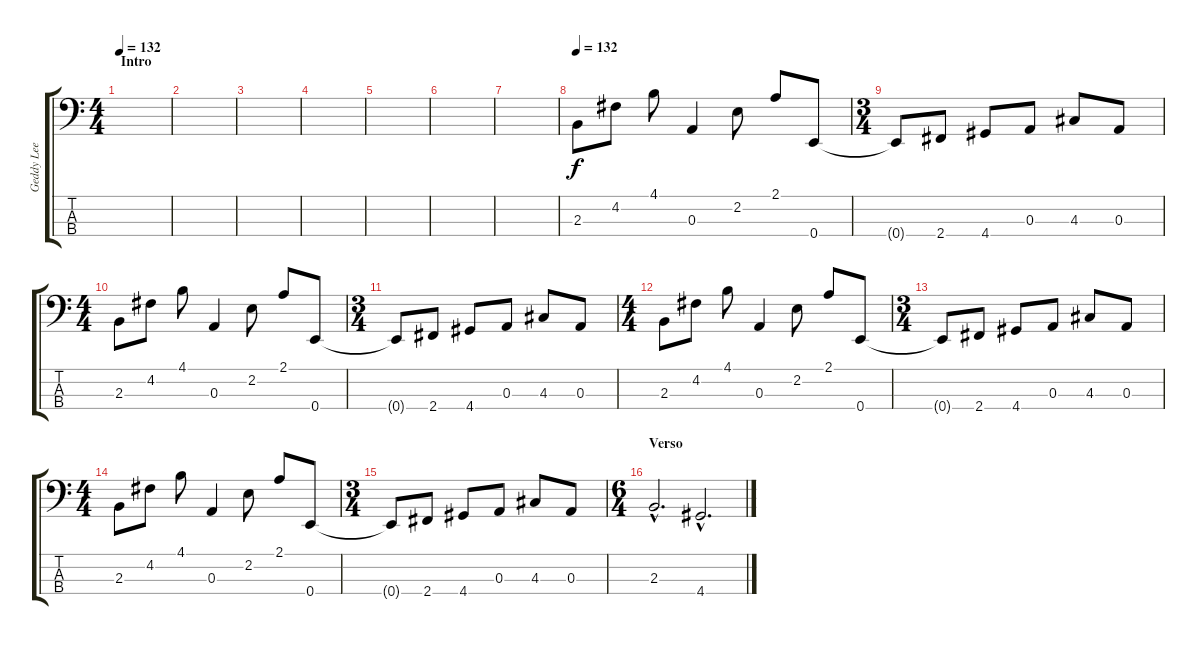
\track ("Geddy Lee" "Geddy Lee") {instrument electricbasspick}
\staff {score tabs}
\tuning (G2 D2 A1 E1) {hide}
\ts (4 4)
\section ("" "Intro")
\tempo 132
\tempo 130
\tempo 132
\clef f4
\ks c
|
|
|
|
|
|
|
\tempo 132
2.3.8 4.2.8 4.1.8 0.3.4 2.2.8 2.1.8 0.4.8 |
\ts (3 4)
0.4{t}.8 2.4.8 4.4.8 0.3.8 4.3.8 0.3.8 |
\ts (4 4)
2.3.8 4.2.8 4.1.8 0.3.4 2.2.8 2.1.8 0.4.8 |
\ts (3 4)
0.4{t}.8 2.4.8 4.4.8 0.3.8 4.3.8 0.3.8 |
\ts (4 4)
2.3.8 4.2.8 4.1.8 0.3.4 2.2.8 2.1.8 0.4.8 |
\ts (3 4)
0.4{t}.8 2.4.8 4.4.8 0.3.8 4.3.8 0.3.8 |
\ts (4 4)
2.3.8 4.2.8 4.1.8 0.3.4 2.2.8 2.1.8 0.4.8 |
\ts (3 4)
0.4{t}.8 2.4.8 4.4.8 0.3.8 4.3.8 0.3.8 |
\ts (6 4)
\section ("" "Verso")
2.3{hac}.2{d} 4.4{hac}.2{d}
